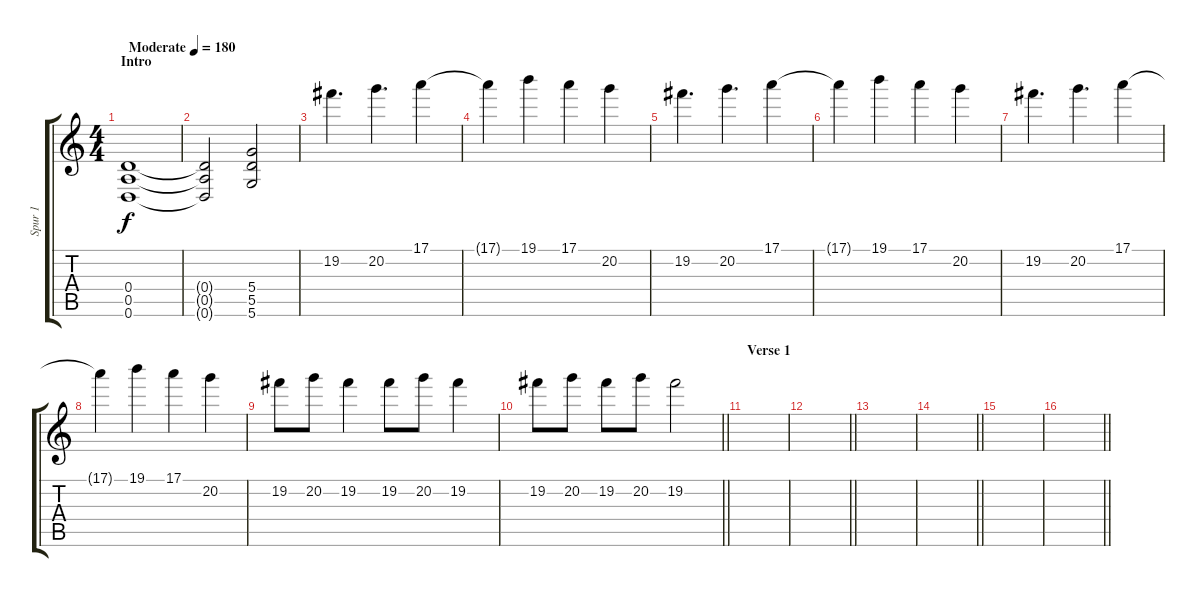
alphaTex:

\track ("Spur 1" "Spur 1") {instrument overdrivenguitar}
\staff {score tabs}
\tuning (E4 B3 G3 D3 A2 D2) {hide}
\ts (4 4)
\section ("" "Intro")
\tempo (180 "Moderate")
\clef g2
\ks c
(0.4 0.5 0.6).1{dy f instrument overdrivenguitar} |
(0.4{t} 0.5{t} 0.6{t}).2 (5.4 5.5 5.6).2 |
19.2.4{d} 20.2.4{d} 17.1.4 |
17.1{t}.4 19.1.4 17.1.4 20.2.4 |
19.2.4{d} 20.2.4{d} 17.1.4 |
17.1{t}.4 19.1.4 17.1.4 20.2.4 |
19.2.4{d} 20.2.4{d} 17.1.4 |
17.1{t}.4 19.1.4 17.1.4 20.2.4 |
19.2.8 20.2.8 19.2.4 19.2.8 20.2.8 19.2.4 |
\barLineRight lightlight
19.2.8 20.2.8 19.2.8 20.2.8 19.2.2 |
\section ("" "Verse 1")
|
\barLineRight lightlight
|
|
\barLineRight lightlight
|
|
\barLineRight lightlight
